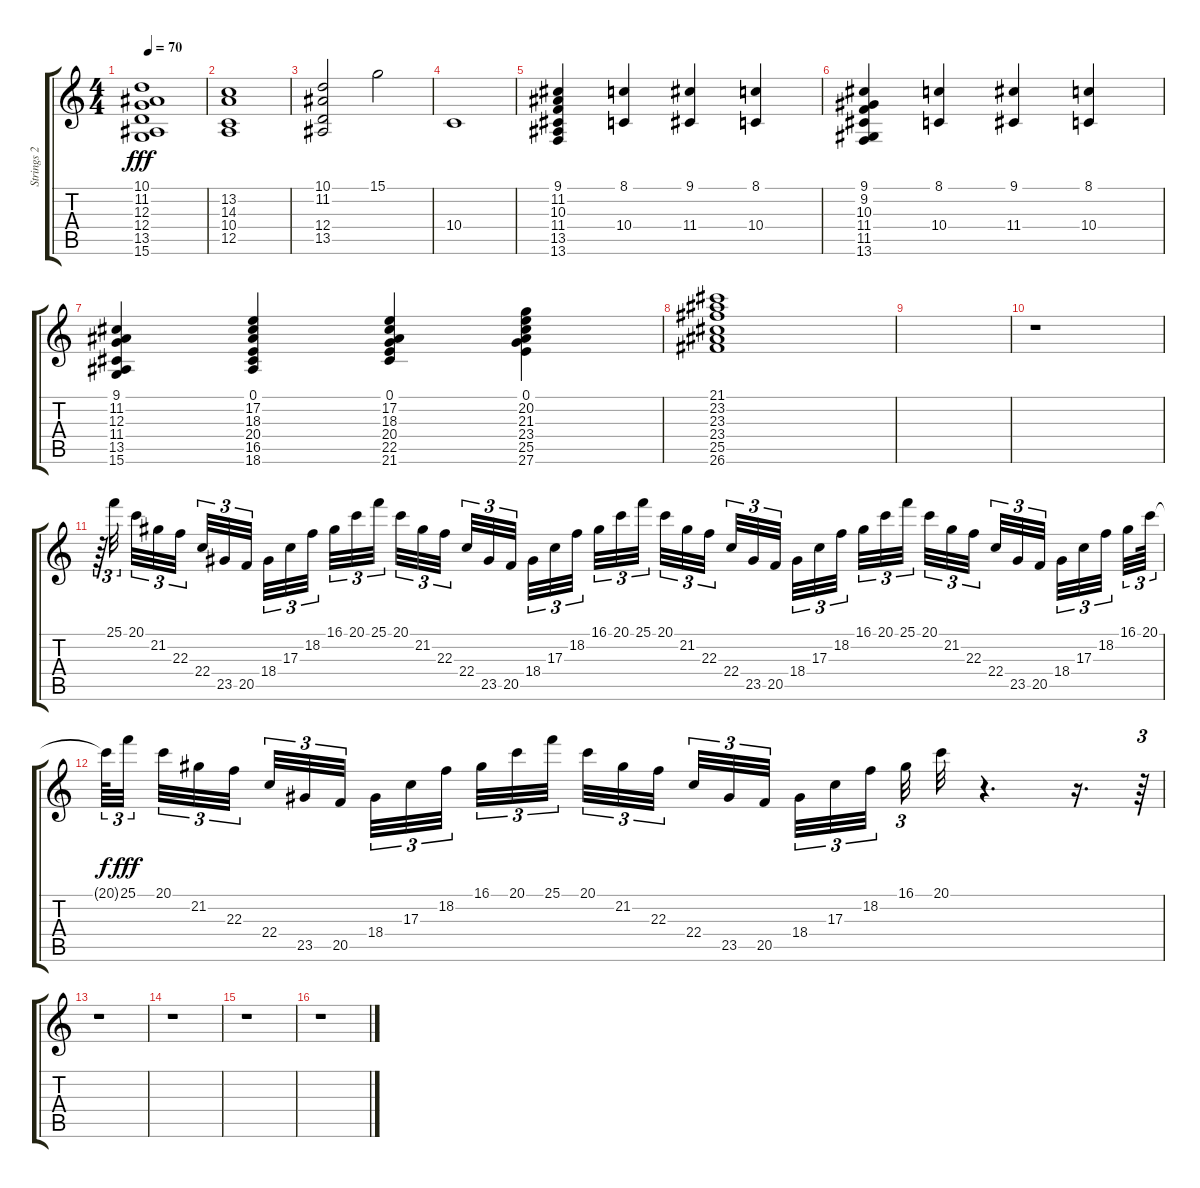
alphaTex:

\track ("Strings 2" "Strings 2") {instrument stringensemble1}
\staff {score tabs}
\tuning (E4 B3 G3 D3 A2 E2) {hide}
\ts (4 4)
\tempo 70
\clef g2
\ks c
(10.1 11.2 12.3 12.4 13.5 15.6).1{dy fff} |
(13.2 14.3 10.4 12.5).1 |
(10.1 11.2 12.4 13.5).2 15.1.2 |
10.4.1 |
(9.1 11.2 10.3 11.4 13.5 13.6).4 (8.1 10.4).4 (9.1 11.4).4 (8.1 10.4).4 |
(9.1 9.2 10.3 11.4 11.5 13.6).4 (8.1 10.4).4 (9.1 11.4).4 (8.1 10.4).4 |
(9.1 11.2 12.3 11.4 13.5 15.6).4 (0.1 17.2 18.3 20.4 16.5 18.6).4 (0.1 17.2 18.3 20.4 22.5 21.6).4 (0.1 20.2 21.3 23.4 25.5 27.6).4 |
(21.1 23.2 23.3 23.4 25.5 26.6).1 |
|
r.1 |
r.64{tu (3 2)} 25.1.32{tu (3 2) volume 4 beam splitsecondary} 20.1.32{tu (3 2)} 21.2.32{tu (3 2)} 22.3.32{tu (3 2) beam splitsecondary} 22.4.32{tu (3 2)} 23.5.32{tu (3 2)} 20.5.32{tu (3 2) beam splitsecondary} 18.4.32{tu (3 2)} 17.3.32{tu (3 2)} 18.2.32{tu (3 2) beam splitsecondary} 16.1.32{tu (3 2)} 20.1.32{tu (3 2)} 25.1.32{tu (3 2) beam splitsecondary} 20.1.32{tu (3 2)} 21.2.32{tu (3 2)} 22.3.32{tu (3 2) beam splitsecondary} 22.4.32{tu (3 2)} 23.5.32{tu (3 2)} 20.5.32{tu (3 2) beam splitsecondary} 18.4.32{tu (3 2)} 17.3.32{tu (3 2)} 18.2.32{tu (3 2) beam splitsecondary} 16.1.32{tu (3 2)} 20.1.32{tu (3 2)} 25.1.32{tu (3 2) beam splitsecondary} 20.1.32{tu (3 2)} 21.2.32{tu (3 2)} 22.3.32{tu (3 2) beam splitsecondary} 22.4.32{tu (3 2)} 23.5.32{tu (3 2)} 20.5.32{tu (3 2) beam splitsecondary} 18.4.32{tu (3 2)} 17.3.32{tu (3 2)} 18.2.32{tu (3 2) beam splitsecondary} 16.1.32{tu (3 2)} 20.1.32{tu (3 2)} 25.1.32{tu (3 2) beam splitsecondary} 20.1.32{tu (3 2)} 21.2.32{tu (3 2)} 22.3.32{tu (3 2) beam splitsecondary} 22.4.32{tu (3 2)} 23.5.32{tu (3 2)} 20.5.32{tu (3 2) beam splitsecondary} 18.4.32{tu (3 2)} 17.3.32{tu (3 2)} 18.2.32{tu (3 2) beam splitsecondary} 16.1.32{tu (3 2)} 20.1.64{tu (3 2)} |
20.1{t}.64{tu (3 2) dy f} 25.1.32{tu (3 2) dy fff beam splitsecondary} 20.1.32{tu (3 2)} 21.2.32{tu (3 2)} 22.3.32{tu (3 2) beam splitsecondary} 22.4.32{tu (3 2)} 23.5.32{tu (3 2)} 20.5.32{tu (3 2) beam splitsecondary} 18.4.32{tu (3 2)} 17.3.32{tu (3 2)} 18.2.32{tu (3 2) beam splitsecondary} 16.1.32{tu (3 2)} 20.1.32{tu (3 2)} 25.1.32{tu (3 2) beam splitsecondary} 20.1.32{tu (3 2)} 21.2.32{tu (3 2)} 22.3.32{tu (3 2) beam splitsecondary} 22.4.32{tu (3 2)} 23.5.32{tu (3 2)} 20.5.32{tu (3 2) beam splitsecondary} 18.4.32{tu (3 2)} 17.3.32{tu (3 2)} 18.2.32{tu (3 2) beam splitsecondary} 16.1.32{tu (3 2)} 20.1.32 r.4{d} r.16{d} r.64{tu (3 2)} |
r.1 |
r.1 |
r.1 |
r.1
